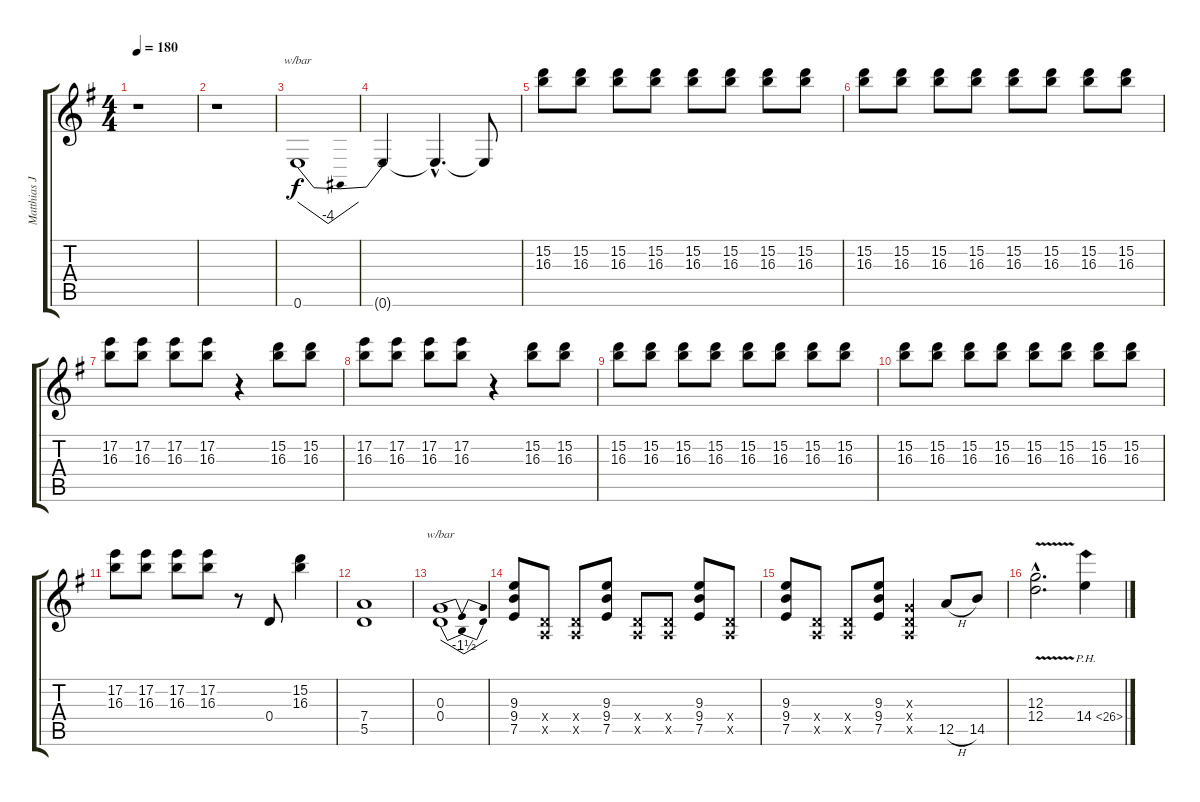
\track ("Matthias Jabs" "Matthias J") {instrument distortionguitar}
\staff {score tabs}
\tuning (E4 B3 G3 D3 A2 E2) {hide}
\ts (4 4)
\tempo 180
\clef g2
\ks eminor
r.1{dy f instrument distortionguitar} |
r.1 |
0.6.1{tbe (dip default 0 0 30 -16 60 0)} |
0.6{t}.2 0.6{hac t}.4{d} 0.6{t}.8 |
(15.2 16.3).8 (15.2 16.3).8 (15.2 16.3).8 (15.2 16.3).8 (15.2 16.3).8 (15.2 16.3).8 (15.2 16.3).8 (15.2 16.3).8 |
(15.2 16.3).8 (15.2 16.3).8 (15.2 16.3).8 (15.2 16.3).8 (15.2 16.3).8 (15.2 16.3).8 (15.2 16.3).8 (15.2 16.3).8 |
(17.2 16.3).8 (17.2 16.3).8 (17.2 16.3).8 (17.2 16.3).8 r.4 (15.2 16.3).8 (15.2 16.3).8 |
(17.2 16.3).8 (17.2 16.3).8 (17.2 16.3).8 (17.2 16.3).8 r.4 (15.2 16.3).8 (15.2 16.3).8 |
(15.2 16.3).8 (15.2 16.3).8 (15.2 16.3).8 (15.2 16.3).8 (15.2 16.3).8 (15.2 16.3).8 (15.2 16.3).8 (15.2 16.3).8 |
(15.2 16.3).8 (15.2 16.3).8 (15.2 16.3).8 (15.2 16.3).8 (15.2 16.3).8 (15.2 16.3).8 (15.2 16.3).8 (15.2 16.3).8 |
(17.2 16.3).8 (17.2 16.3).8 (17.2 16.3).8 (17.2 16.3).8 r.8 0.4.8 (15.2 16.3).4 |
(7.4 5.5).1 |
(0.3 0.4).1{tbe (dip default 0 0 30 -6 60 0)} |
(9.3 9.4 7.5).8 (0.4{x} 0.5{x}).8 (0.4{x} 0.5{x}).8 (9.3 9.4 7.5).8 (0.4{x} 0.5{x}).8 (0.4{x} 0.5{x}).8 (9.3 9.4 7.5).8 (0.4{x} 0.5{x}).8 |
(9.3 9.4 7.5).8 (0.4{x} 0.5{x}).8 (0.4{x} 0.5{x}).8 (9.3 9.4 7.5).8 (0.3{x} 0.4{x} 0.5{x}).4 12.5{h}.8 14.5.8 |
(12.3{v hac} 12.4{v hac}).2{d} 14.4{ph 12}.4
